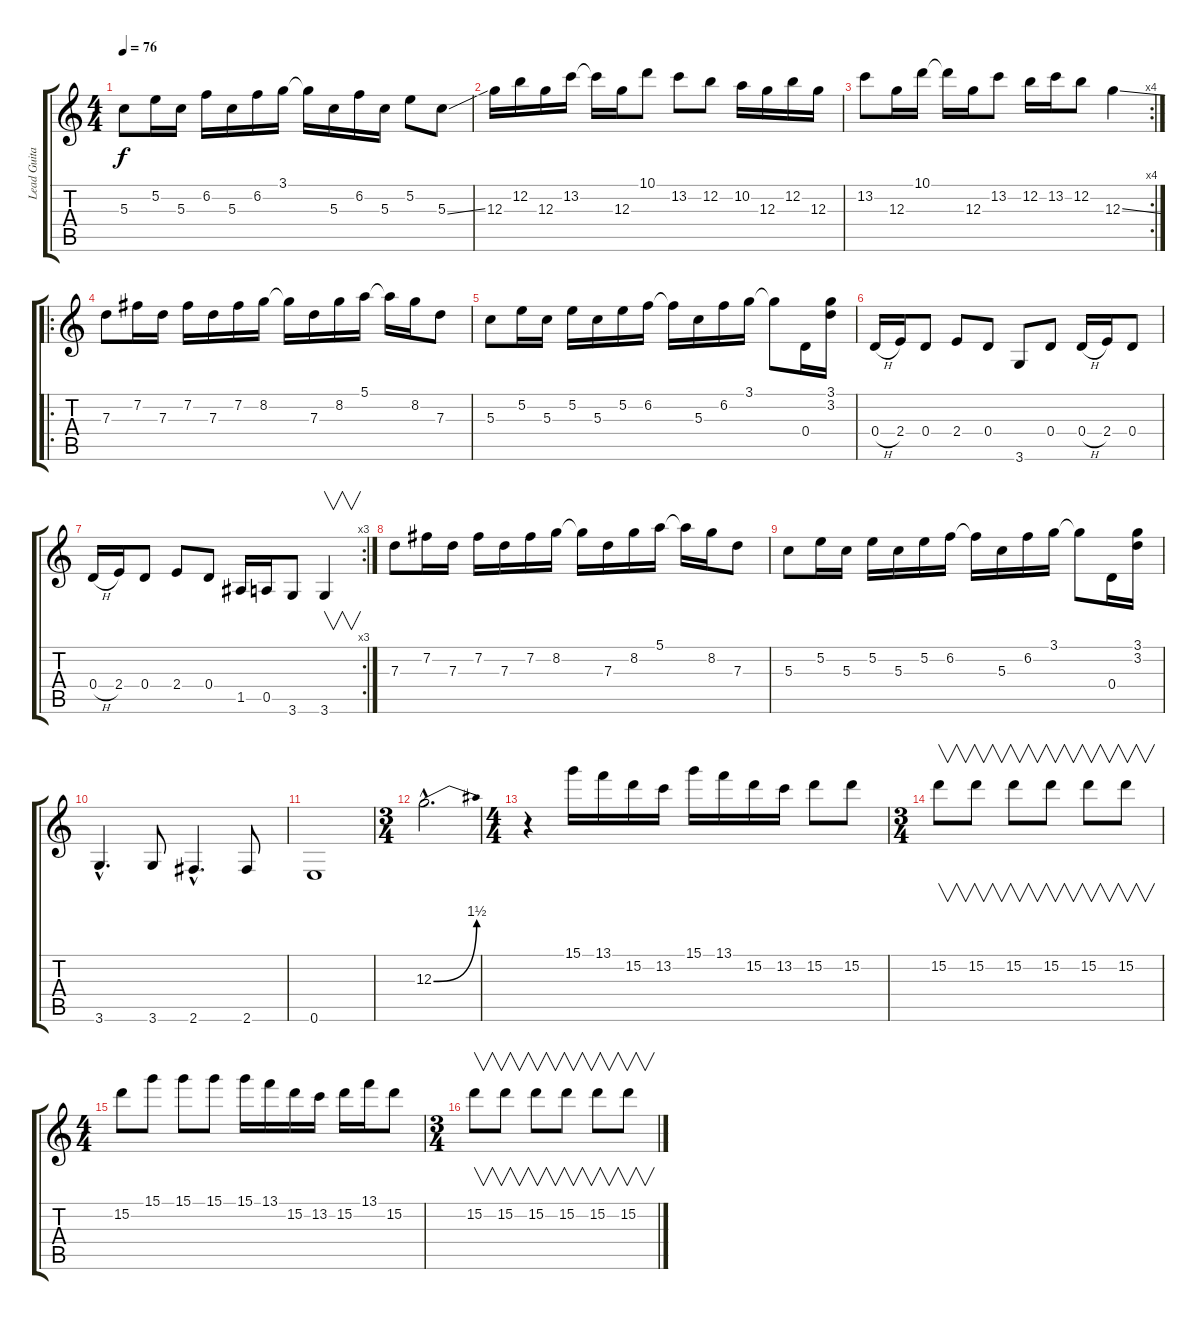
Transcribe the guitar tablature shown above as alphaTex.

\track ("Lead Guitarra" "Lead Guita") {instrument distortionguitar}
\staff {score tabs}
\tuning (E4 B3 G3 D3 A2 E2) {hide}
\ts (4 4)
\tempo 76
\clef g2
\ks c
5.3.8{dy f} 5.2.16 5.3.16 6.2.16 5.3.16 6.2.16 3.1.16 3.1{t}.16 5.3.16 6.2.16 5.3.16 5.2.8 5.3{ss}.8 |
12.3.16 12.2.16 12.3.16 13.2.16 13.2{t}.16 12.3.16 10.1.8 13.2.8 12.2.8 10.2.16 12.3.16 12.2.16 12.3.16 |
\rc 4
13.2.8 12.3.16 10.1.16 10.1{t}.16 12.3.16 13.2.8 12.2.16 13.2.16 12.2.8 12.3{ss}.4 |
\ro
7.3.8 7.2.16 7.3.16 7.2.16 7.3.16 7.2.16 8.2.16 8.2{t}.16 7.3.16 8.2.16 5.1.16 5.1{t}.16 8.2.16 7.3.8 |
5.3.8 5.2.16 5.3.16 5.2.16 5.3.16 5.2.16 6.2.16 6.2{t}.16 5.3.16 6.2.16 3.1.16 3.1{t}.8 0.4.16 (3.1 3.2).16 |
0.4{h}.16 2.4.16 0.4.8 2.4.8 0.4.8 3.6.8 0.4.8 0.4{h}.16 2.4.16 0.4.8 |
\rc 3
0.4{h}.16 2.4.16 0.4.8 2.4.8 0.4.8 1.5.16 0.5.16 3.6.8 3.6.4{v} |
7.3.8 7.2.16 7.3.16 7.2.16 7.3.16 7.2.16 8.2.16 8.2{t}.16 7.3.16 8.2.16 5.1.16 5.1{t}.16 8.2.16 7.3.8 |
5.3.8 5.2.16 5.3.16 5.2.16 5.3.16 5.2.16 6.2.16 6.2{t}.16 5.3.16 6.2.16 3.1.16 3.1{t}.8 0.4.16 (3.1 3.2).16 |
3.6{hac}.4{d} 3.6.8 2.6{hac}.4{d} 2.6.8 |
0.6.1 |
\ts (3 4)
12.3{be (bend 0 0 60 6) hac}.2{d} |
\ts (4 4)
r.4 15.1.16 13.1.16 15.2.16 13.2.16 15.1.16 13.1.16 15.2.16 13.2.16 15.2.8 15.2.8 |
\ts (3 4)
15.2.8{v} 15.2.8{v} 15.2.8{v} 15.2.8{v} 15.2.8{v} 15.2.8{v} |
\ts (4 4)
15.2.8 15.1.8 15.1.8 15.1.8 15.1.16 13.1.16 15.2.16 13.2.16 15.2.16 13.1.16 15.2.8 |
\ts (3 4)
15.2.8{v} 15.2.8{v} 15.2.8{v} 15.2.8{v} 15.2.8{v} 15.2.8{v}
